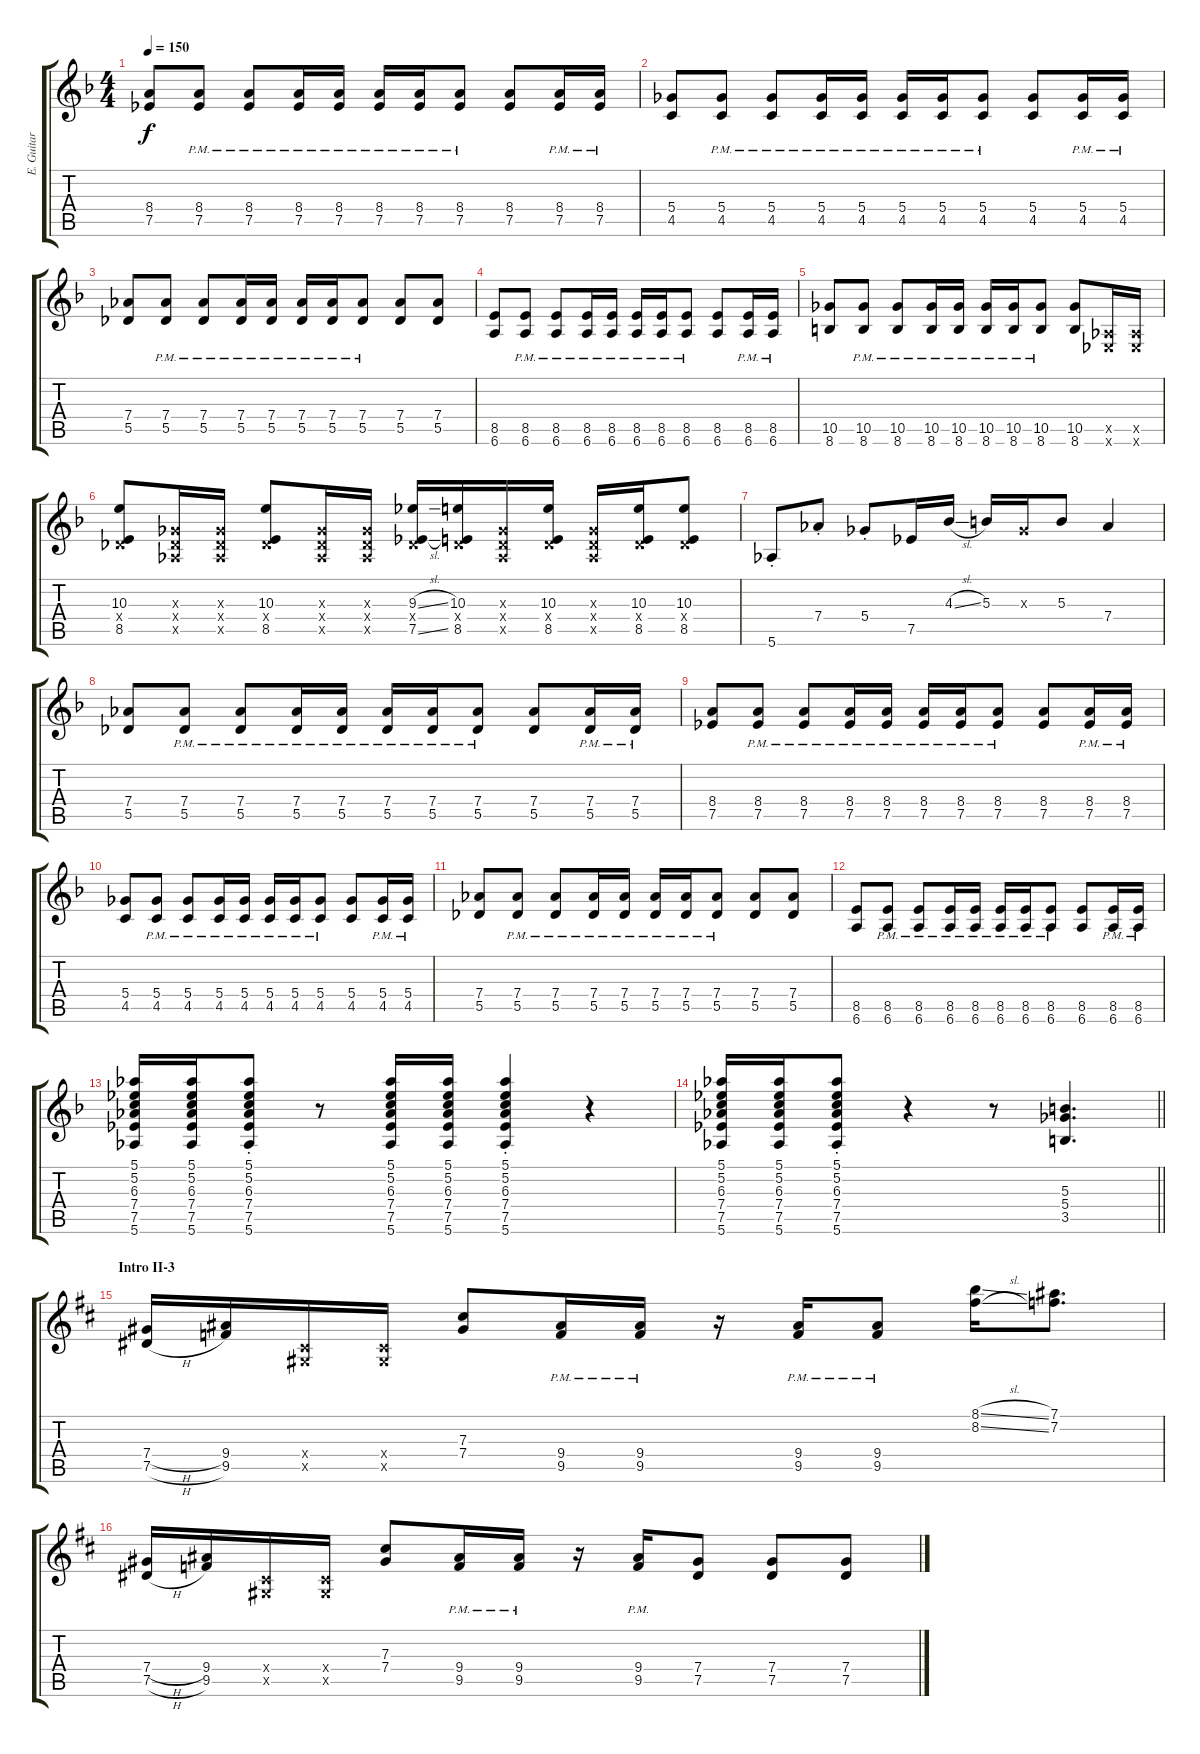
\track ("E. Guitar II" "E. Guitar ") {instrument distortionguitar}
\staff {score tabs}
\tuning (Eb4 Bb3 Gb3 Db3 Ab2 Eb2) {hide}
\ts (4 4)
\tempo 150
\clef g2
\ks f
(8.4 7.5).8{dy f} (8.4{pm} 7.5{pm}).8 (8.4{pm} 7.5{pm}).8 (8.4{pm} 7.5{pm}).16 (8.4{pm} 7.5{pm}).16 (8.4{pm} 7.5{pm}).16 (8.4{pm} 7.5{pm}).16 (8.4{pm} 7.5{pm}).8 (8.4 7.5).8 (8.4{pm} 7.5{pm}).16 (8.4{pm} 7.5{pm}).16 |
(5.4 4.5).8 (5.4{pm} 4.5{pm}).8 (5.4{pm} 4.5{pm}).8 (5.4{pm} 4.5{pm}).16 (5.4{pm} 4.5{pm}).16 (5.4{pm} 4.5{pm}).16 (5.4{pm} 4.5{pm}).16 (5.4{pm} 4.5{pm}).8 (5.4 4.5).8 (5.4{pm} 4.5{pm}).16 (5.4{pm} 4.5{pm}).16 |
(7.4 5.5).8 (7.4{pm} 5.5{pm}).8 (7.4{pm} 5.5{pm}).8 (7.4{pm} 5.5{pm}).16 (7.4{pm} 5.5{pm}).16 (7.4{pm} 5.5{pm}).16 (7.4{pm} 5.5{pm}).16 (7.4{pm} 5.5{pm}).8 (7.4 5.5).8 (7.4 5.5).8 |
(8.5 6.6).8 (8.5{pm} 6.6{pm}).8 (8.5{pm} 6.6{pm}).8 (8.5{pm} 6.6{pm}).16 (8.5{pm} 6.6{pm}).16 (8.5{pm} 6.6{pm}).16 (8.5{pm} 6.6{pm}).16 (8.5{pm} 6.6{pm}).8 (8.5 6.6).8 (8.5{pm} 6.6{pm}).16 (8.5{pm} 6.6{pm}).16 |
(10.5 8.6).8 (10.5{pm} 8.6{pm}).8 (10.5{pm} 8.6{pm}).8 (10.5{pm} 8.6{pm}).16 (10.5{pm} 8.6{pm}).16 (10.5{pm} 8.6{pm}).16 (10.5{pm} 8.6{pm}).16 (10.5{pm} 8.6{pm}).8 (10.5 8.6).8 (0.5{x} 0.6{x}).16 (0.5{x} 0.6{x}).16 |
(10.3 0.4{x} 8.5).8 (0.3{x} 0.4{x} 0.5{x}).16 (0.3{x} 0.4{x} 0.5{x}).16 (10.3 0.4{x} 8.5).8 (0.3{x} 0.4{x} 0.5{x}).16 (0.3{x} 0.4{x} 0.5{x}).16 (9.3{sl} 0.4{x} 7.5{sl}).16 (10.3 0.4{x} 8.5).16 (0.3{x} 0.4{x} 0.5{x}).16 (10.3 0.4{x} 8.5).16 (0.3{x} 0.4{x} 0.5{x}).16 (10.3 0.4{x} 8.5).16 (10.3 0.4{x} 8.5).8 |
5.6{st}.8 7.4{st}.8 5.4{st}.8 7.5.16 4.3{sl}.16 5.3.16 0.3{x}.16 5.3.8 7.4.4 |
(7.4 5.5).8 (7.4{pm} 5.5{pm}).8 (7.4{pm} 5.5{pm}).8 (7.4{pm} 5.5{pm}).16 (7.4{pm} 5.5{pm}).16 (7.4{pm} 5.5{pm}).16 (7.4{pm} 5.5{pm}).16 (7.4{pm} 5.5{pm}).8 (7.4 5.5).8 (7.4{pm} 5.5{pm}).16 (7.4{pm} 5.5{pm}).16 |
(8.4 7.5).8 (8.4{pm} 7.5{pm}).8 (8.4{pm} 7.5{pm}).8 (8.4{pm} 7.5{pm}).16 (8.4{pm} 7.5{pm}).16 (8.4{pm} 7.5{pm}).16 (8.4{pm} 7.5{pm}).16 (8.4{pm} 7.5{pm}).8 (8.4 7.5).8 (8.4{pm} 7.5{pm}).16 (8.4{pm} 7.5{pm}).16 |
(5.4 4.5).8 (5.4{pm} 4.5{pm}).8 (5.4{pm} 4.5{pm}).8 (5.4{pm} 4.5{pm}).16 (5.4{pm} 4.5{pm}).16 (5.4{pm} 4.5{pm}).16 (5.4{pm} 4.5{pm}).16 (5.4{pm} 4.5{pm}).8 (5.4 4.5).8 (5.4{pm} 4.5{pm}).16 (5.4{pm} 4.5{pm}).16 |
(7.4 5.5).8 (7.4{pm} 5.5{pm}).8 (7.4{pm} 5.5{pm}).8 (7.4{pm} 5.5{pm}).16 (7.4{pm} 5.5{pm}).16 (7.4{pm} 5.5{pm}).16 (7.4{pm} 5.5{pm}).16 (7.4{pm} 5.5{pm}).8 (7.4 5.5).8 (7.4 5.5).8 |
(8.5 6.6).8 (8.5{pm} 6.6{pm}).8 (8.5{pm} 6.6{pm}).8 (8.5{pm} 6.6{pm}).16 (8.5{pm} 6.6{pm}).16 (8.5{pm} 6.6{pm}).16 (8.5{pm} 6.6{pm}).16 (8.5{pm} 6.6{pm}).8 (8.5 6.6).8 (8.5{pm} 6.6{pm}).16 (8.5{pm} 6.6{pm}).16 |
(5.1 5.2 6.3 7.4 7.5 5.6).16 (5.1 5.2 6.3 7.4 7.5 5.6).16 (5.1{st} 5.2{st} 6.3{st} 7.4{st} 7.5{st} 5.6{st}).8 r.8 (5.1 5.2 6.3 7.4 7.5 5.6).16 (5.1 5.2 6.3 7.4 7.5 5.6).16 (5.1{st} 5.2{st} 6.3{st} 7.4{st} 7.5{st} 5.6{st}).4 r.4 |
\barLineRight lightlight
(5.1 5.2 6.3 7.4 7.5 5.6).16 (5.1 5.2 6.3 7.4 7.5 5.6).16 (5.1{st} 5.2{st} 6.3{st} 7.4{st} 7.5{st} 5.6{st}).8 r.4 r.8 (5.3 5.4 3.5).4{d} |
\section ("" "Intro II-3")
\ks d
(7.4{h} 7.5{h}).16 (9.4 9.5).16 (0.4{x} 0.5{x}).16 (0.4{x} 0.5{x}).16 (7.3 7.4).8 (9.4{pm} 9.5{pm}).16 (9.4{pm} 9.5{pm}).16 r.16 (9.4{pm} 9.5{pm}).16 (9.4{pm} 9.5{pm}).8 (8.1{sl} 8.2{sl}).16 (7.1 7.2).8{d} |
(7.4{h} 7.5{h}).16 (9.4 9.5).16 (0.4{x} 0.5{x}).16 (0.4{x} 0.5{x}).16 (7.3 7.4).8 (9.4{pm} 9.5{pm}).16 (9.4{pm} 9.5{pm}).16 r.16 (9.4{pm} 9.5{pm}).16 (7.4 7.5).8 (7.4 7.5).8 (7.4 7.5).8
